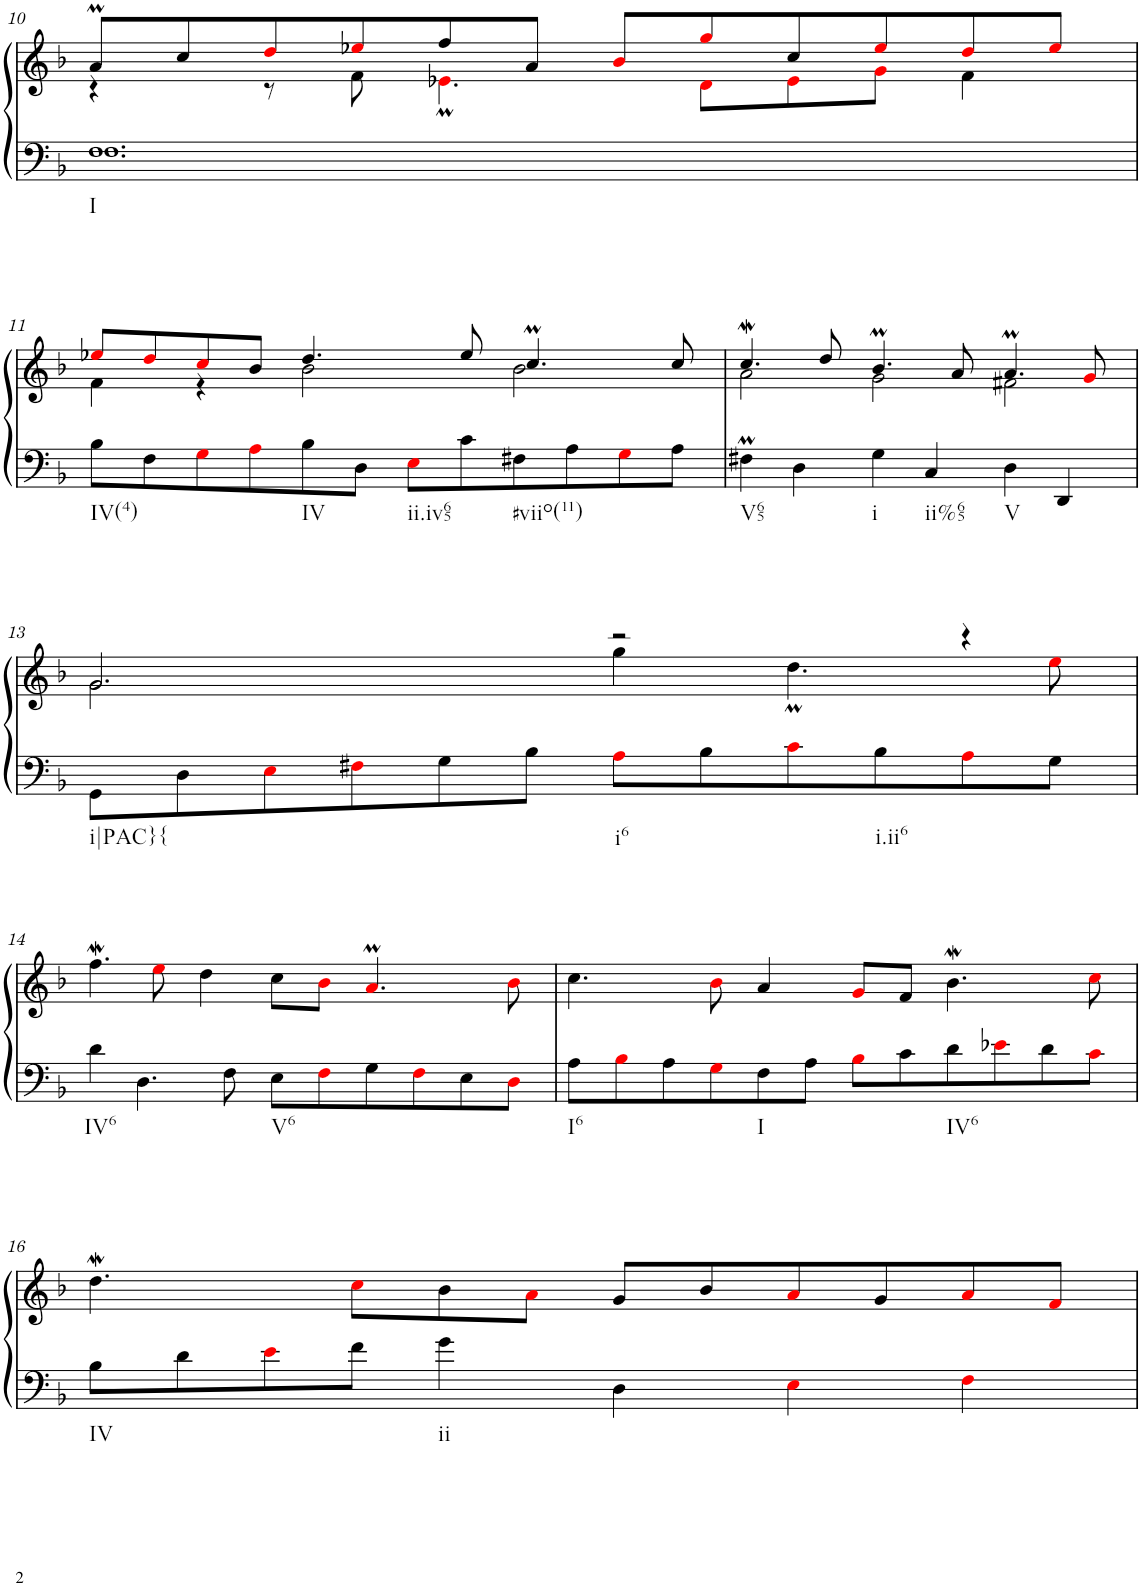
**kern	**kern
*part1	*part1
*staff2	*staff1
*I"Klavier linke Hand	*
!!LO:PB:g=z
*clefF4	*clefG2
*k[b-]	*k[b-]
*M6/4	*M6/4
=10	=10
*^	*^
!LO:TX:b:t=I	!	!	!
1.F	1.F	8am/L	4r
.	.	8cc/	.
.	.	8ddi/	8r
.	.	8ee-Xi/	8f\
.	.	8ff/	4.e-XMi\
.	.	8a/J	.
.	.	8b-i/L	.
.	.	8ggi/	8di\L
.	.	8cc/	8e-i\
.	.	8ee-i/	8gi\J
.	.	8ddi/	4f\
.	.	8ee-i/J	.
*v	*v	*	*
!!LO:LB:g=z	!!
=11	=11	=11
!LO:TX:b:t=IV(4)	!	!
8B-\L	8ee-Xi/L	4f\
8F\	8ddi/	.
8Gi\	8cci/	4r
8Ai\	8b-/J	.
!LO:TX:b:t=IV	!	!
8B-\	4.dd/	2b-\
8D\J	.	.
!LO:TX:b:t=ii.iv65	!	!
8Ei\L	.	.
8c\	8ee-/	.
!LO:TX:b:t=#viio(11)	!	!
8F#X\	4.ccM/	2b-\
8A\	.	.
8Gi\	.	.
8A\J	8cc/	.
=12	=12	=12
!LO:TX:b:t=V65	!	!
4F#Xm\	4.ccW/	2a\
4D\	.	.
.	8dd/	.
!LO:TX:b:t=i	!	!
4G\	4.b-M/	2g\
!LO:TX:b:t=ii%65	!	!
4C/	.	.
.	8a/	.
!LO:TX:b:t=V	!	!
4D\	4.am/	2f#X\
4DD/	.	.
.	8gi/	.
!!LO:LB:g=z	!!
=13	=13	=13
!LO:TX:b:t=i|PAC}{	!	!
8GG\L	2.g/	2.g\
8D\	.	.
8Ei\	.	.
8F#Xi\	.	.
8G\	.	.
8B-\J	.	.
!LO:TX:b:t=i6	!	!
8Ai\L	2r	4gg\
8B-\	.	.
8ci\	.	4.ddM\
!LO:TX:b:t=i.ii6	!	!
8B-\	.	.
8Ai\	4r	.
8G\J	.	8eei\
!!LO:LB:g=z
=14	=14	=14
!LO:TX:b:t=IV6	!	!
*	*v	*v
4d\	4.ffw\
4.D\	.
.	8eei\
.	4dd\
8F\	.
!LO:TX:b:t=V6	!
8E\L	8cc\L
8Fi\	8b-i\J
8G\	4.ami/
8Fi\	.
8E\	.
8Di\J	8b-i\
=15	=15
!LO:TX:b:t=I6	!
8A\L	4.cc\
8B-i\	.
8A\	.
8Gi\	8b-i\
!LO:TX:b:t=I	!
8F\	4a/
8A\J	.
8B-i\L	8gi/L
8c\	8f/J
!LO:TX:b:t=IV6	!
8d\	4.b-w\
8e-Xi\	.
8d\	.
8ci\J	8cci\
!!LO:LB:g=z
=16	=16
!LO:TX:b:t=IV	!
8B-\L	4.ddW\
8d\	.
8ei\	.
8f\J	8cci\L
!LO:TX:b:t=ii	!
4g\	8b-\
.	8ai\J
4D\	8g/L
.	8b-/
4Ei\	8ai/
.	8g/
4Fi\	8ai/
.	8fi/J
=	=
*-	*-
